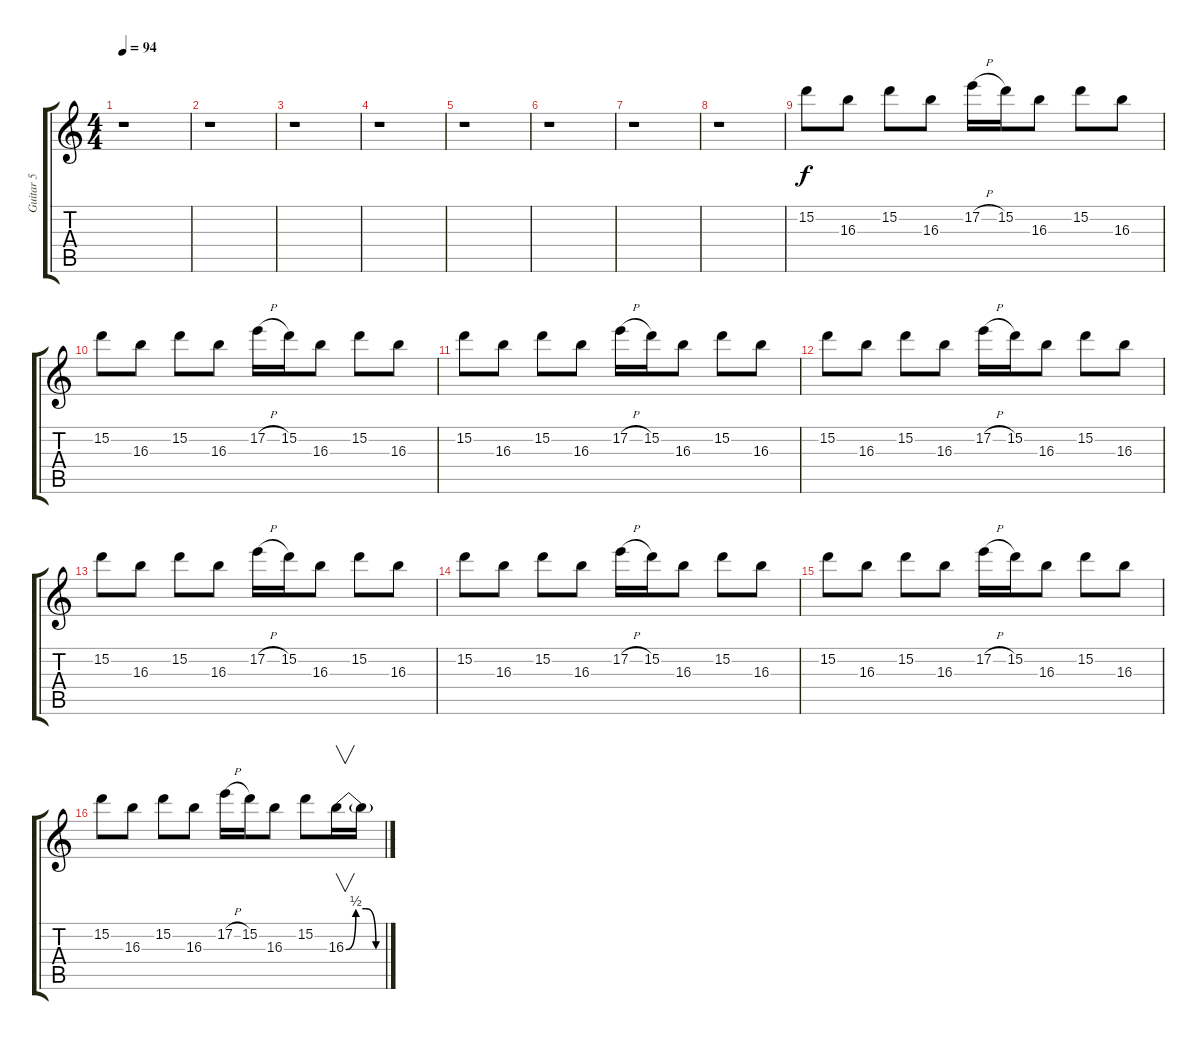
\track ("Guitar 5" "Guitar 5") {instrument distortionguitar}
\staff {score tabs}
\tuning (E4 B3 G3 D3 A2 E2) {hide}
\ts (4 4)
\tempo 94
\clef g2
\ks c
r.1{dy f} |
r.1 |
r.1 |
r.1 |
r.1 |
r.1 |
r.1 |
r.1 |
15.2.8 16.3.8 15.2.8 16.3.8 17.2{h}.16 15.2.16 16.3.8 15.2.8 16.3.8 |
15.2.8 16.3.8 15.2.8 16.3.8 17.2{h}.16 15.2.16 16.3.8 15.2.8 16.3.8 |
15.2.8 16.3.8 15.2.8 16.3.8 17.2{h}.16 15.2.16 16.3.8 15.2.8 16.3.8 |
15.2.8 16.3.8 15.2.8 16.3.8 17.2{h}.16 15.2.16 16.3.8 15.2.8 16.3.8 |
15.2.8 16.3.8 15.2.8 16.3.8 17.2{h}.16 15.2.16 16.3.8 15.2.8 16.3.8 |
15.2.8 16.3.8 15.2.8 16.3.8 17.2{h}.16 15.2.16 16.3.8 15.2.8 16.3.8 |
15.2.8 16.3.8 15.2.8 16.3.8 17.2{h}.16 15.2.16 16.3.8 15.2.8 16.3.8 |
15.2.8 16.3.8 15.2.8 16.3.8 17.2{h}.16 15.2.16 16.3.8 15.2.8 16.3{be (custom 0 0 15 2 30 2 45 0 60 0)}.16{v} 16.3{t}.16
